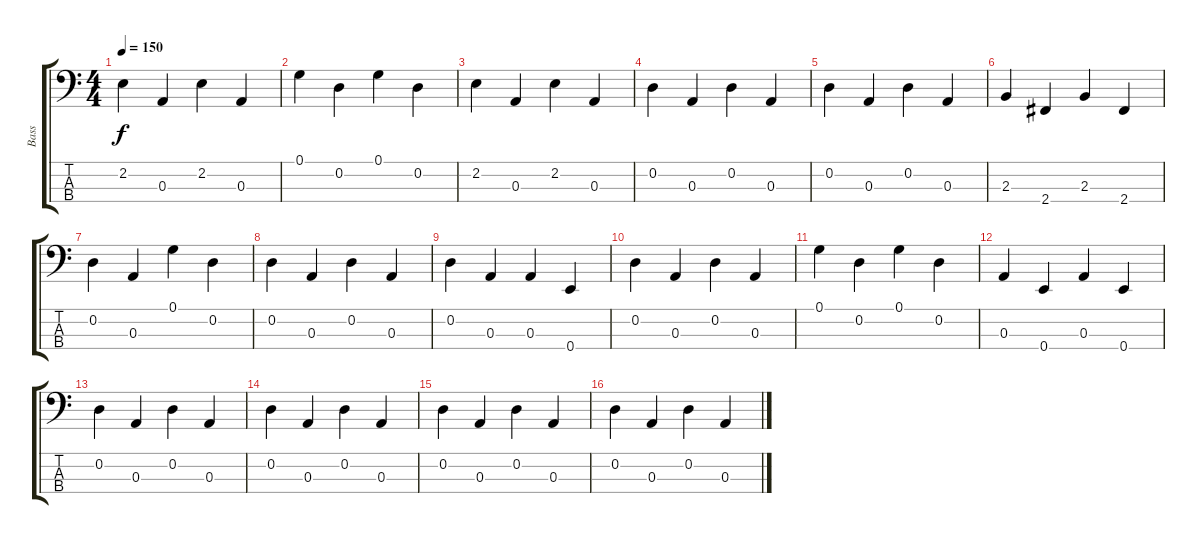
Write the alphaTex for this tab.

\track ("Bass" "Bass") {instrument electricbassfinger}
\staff {score tabs}
\tuning (G2 D2 A1 E1) {hide}
\ts (4 4)
\tempo 150
\clef f4
\ks c
2.2.4{dy f} 0.3.4 2.2.4 0.3.4 |
0.1.4 0.2.4 0.1.4 0.2.4 |
2.2.4 0.3.4 2.2.4 0.3.4 |
0.2.4 0.3.4 0.2.4 0.3.4 |
0.2.4 0.3.4 0.2.4 0.3.4 |
2.3.4 2.4.4 2.3.4 2.4.4 |
0.2.4 0.3.4 0.1.4 0.2.4 |
0.2.4 0.3.4 0.2.4 0.3.4 |
0.2.4 0.3.4 0.3.4 0.4.4 |
0.2.4 0.3.4 0.2.4 0.3.4 |
0.1.4 0.2.4 0.1.4 0.2.4 |
0.3.4 0.4.4 0.3.4 0.4.4 |
0.2.4 0.3.4 0.2.4 0.3.4 |
0.2.4 0.3.4 0.2.4 0.3.4 |
0.2.4 0.3.4 0.2.4 0.3.4 |
0.2.4 0.3.4 0.2.4 0.3.4
